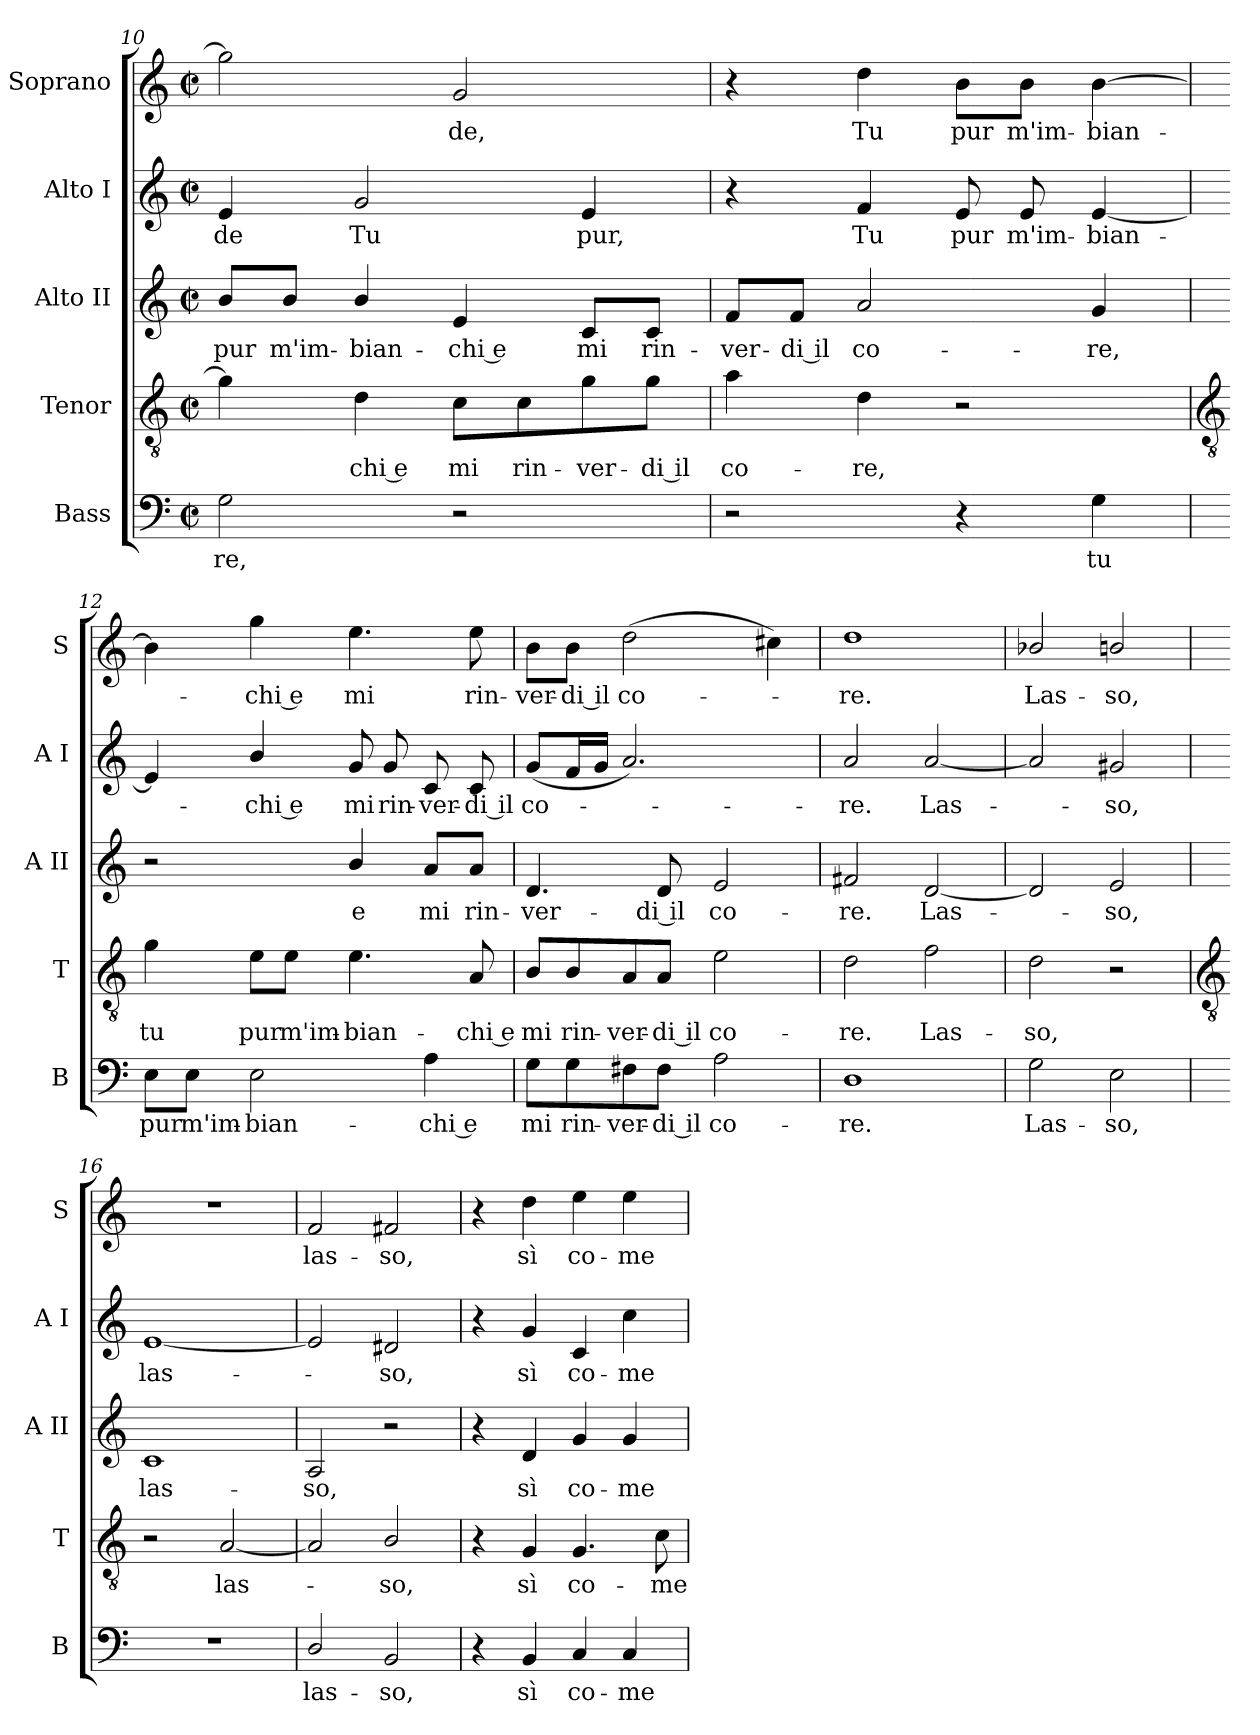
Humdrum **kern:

**kern	**text	**kern	**text	**kern	**text	**kern	**text	**kern	**text
*part5	*part5	*part4	*part4	*part3	*part3	*part2	*part2	*part1	*part1
*staff5	*staff5	*staff4	*staff4	*staff3	*staff3	*staff2	*staff2	*staff1	*staff1
*I"Bass	*	*I"Tenor	*	*I"Alto II	*	*I"Alto I	*	*I"Soprano	*
*I'B	*	*I'T	*	*I'A II	*	*I'A I	*	*I'S	*
*clefF4	*	*clefGv2	*	*clefG2	*	*clefG2	*	*clefG2	*
*k[]	*	*k[]	*	*k[]	*	*k[]	*	*k[]	*
*C:	*	*C:	*	*C:	*	*C:	*	*C:	*
*M2/2	*	*M2/2	*	*M2/2	*	*M2/2	*	*M2/2	*
*met(c|)	*	*met(c|)	*	*met(c|)	*	*met(c|)	*	*met(c|)	*
=10	=10	=10	=10	=10	=10	=10	=10	=10	=10
!	!LO:LY:b	!	!	!	!LO:LY:b	!	!LO:LY:b	!	!
2G	-re,	4g]	.	8b/L	pur	4e	-de	2gg]	.
!	!	!	!	!	!LO:LY:b	!	!	!	!
.	.	.	.	8b/J	m'im-	.	.	.	.
!	!	!	!LO:LY:b	!	!LO:LY:b	!	!LO:LY:b	!	!
.	.	4d	chi e	4b/	-bian-	2g	Tu	.	.
!	!	!	!LO:LY:b	!	!LO:LY:b	!	!	!	!LO:LY:b
2r	.	8c\L	mi	4e	-chi e	.	.	2g	de,
!	!	!	!LO:LY:b	!	!	!	!	!	!
.	.	8c\	rin-	.	.	.	.	.	.
!	!	!	!LO:LY:b	!	!LO:LY:b	!	!LO:LY:b	!	!
.	.	8g\	-ver-	8c/L	mi	4e	pur,	.	.
!	!	!	!LO:LY:b	!	!LO:LY:b	!	!	!	!
.	.	8g\J	-di il	8c/J	rin-	.	.	.	.
=11	=11	=11	=11	=11	=11	=11	=11	=11	=11
!	!	!	!LO:LY:b	!	!LO:LY:b	!	!	!	!
2r	.	4a	co-	8f/L	-ver-	4r	.	4r	.
!	!	!	!	!	!LO:LY:b	!	!	!	!
.	.	.	.	8f/J	-di il	.	.	.	.
!	!	!	!LO:LY:b	!	!LO:LY:b	!	!LO:LY:b	!	!LO:LY:b
.	.	4d	-re,	2a	co-	4f	Tu	4dd	Tu
!	!	!	!	!	!	!	!LO:LY:b	!	!LO:LY:b
4r	.	2r	.	.	.	8e	pur	8b\L	pur
!	!	!	!	!	!	!	!LO:LY:b	!	!LO:LY:b
.	.	.	.	.	.	8e	m'im-	8b\J	m'im-
!	!LO:LY:b	!	!	!	!LO:LY:b	!	!LO:LY:b	!	!LO:LY:b
4G	tu	.	.	4g	-re,	[4e	-bian-	[4b	-bian-
!!LO:LB:g=z
=12	=12	=12	=12	=12	=12	=12	=12	=12	=12
*	*	*clefGv2	*	*	*	*	*	*	*
!	!LO:LY:b	!	!LO:LY:b	!	!	!	!	!	!
8E\L	pur	4g	tu	2r	.	4e]	.	4b]	.
!	!LO:LY:b	!	!	!	!	!	!	!	!
8E\J	m'im-	.	.	.	.	.	.	.	.
!	!LO:LY:b	!	!LO:LY:b	!	!	!	!LO:LY:b	!	!LO:LY:b
2E	-bian-	8e\L	pur	.	.	4b/	chi e	4gg	chi e
!	!	!	!LO:LY:b	!	!	!	!	!	!
.	.	8e\J	m'im-	.	.	.	.	.	.
!	!	!	!LO:LY:b	!	!LO:LY:b	!	!LO:LY:b	!	!LO:LY:b
.	.	4.e	-bian-	4b/	e	8g	mi	4.ee	mi
!	!	!	!	!	!	!	!LO:LY:b	!	!
.	.	.	.	.	.	8g	rin-	.	.
!	!LO:LY:b	!	!	!	!LO:LY:b	!	!LO:LY:b	!	!
4A	-chi e	.	.	8a/L	mi	8c	-ver-	.	.
!	!	!	!LO:LY:b	!	!LO:LY:b	!	!LO:LY:b	!	!LO:LY:b
.	.	8A	-chi e	8a/J	rin-	8c	-di il	8ee	rin-
=13	=13	=13	=13	=13	=13	=13	=13	=13	=13
!	!LO:LY:b	!	!LO:LY:b	!	!LO:LY:b	!	!LO:LY:b	!	!LO:LY:b
8G\L	mi	8B/L	mi	4.d	-ver-	(<8gL	co-	8b\L	-ver-
!	!LO:LY:b	!	!LO:LY:b	!	!	!	!	!	!LO:LY:b
8G\	rin-	8B/	rin-	.	.	16fL	.	8b\J	-di il
.	.	.	.	.	.	16gJJ	.	.	.
!	!LO:LY:b	!	!LO:LY:b	!	!	!	!	!	!LO:LY:b
8F#X\	-ver-	8A/	-ver-	.	.	2.a)	.	(>2dd	co-
!	!LO:LY:b	!	!LO:LY:b	!	!LO:LY:b	!	!	!	!
8F#\J	-di il	8A/J	-di il	8d	-di il	.	.	.	.
!	!LO:LY:b	!	!LO:LY:b	!	!LO:LY:b	!	!	!	!
2A	co-	2e	co-	2e	co-	.	.	.	.
.	.	.	.	.	.	.	.	4cc#X)	.
=14	=14	=14	=14	=14	=14	=14	=14	=14	=14
!	!LO:LY:b	!	!LO:LY:b	!	!LO:LY:b	!	!LO:LY:b	!	!LO:LY:b
1D	-re.	2d	-re.	2f#X	-re.	2a	re.	1dd	re.
!	!	!	!LO:LY:b	!	!LO:LY:b	!	!LO:LY:b	!	!
.	.	2f	Las-	[2d	Las-	[2a	Las-	.	.
=15	=15	=15	=15	=15	=15	=15	=15	=15	=15
!	!LO:LY:b	!	!LO:LY:b	!	!	!	!	!	!LO:LY:b
2G	Las-	2d	-so,	2d]	.	2a]	.	2b-X/	Las-
!	!LO:LY:b	!	!	!	!LO:LY:b	!	!LO:LY:b	!	!LO:LY:b
2E	-so,	2r	.	2e	so,	2g#X	so,	2bn/	-so,
!!LO:LB:g=z
=16	=16	=16	=16	=16	=16	=16	=16	=16	=16
*	*	*clefGv2	*	*	*	*	*	*	*
!	!	!	!	!	!LO:LY:b	!	!LO:LY:b	!	!
1r	.	2r	.	1c	las-	[1e	las-	1r	.
!	!	!	!LO:LY:b	!	!	!	!	!	!
.	.	[2A	las-	.	.	.	.	.	.
=17	=17	=17	=17	=17	=17	=17	=17	=17	=17
!	!LO:LY:b	!	!	!	!LO:LY:b	!	!	!	!LO:LY:b
2D/	las-	2A]	.	2A	-so,	2e]	.	2f	las-
!	!LO:LY:b	!	!LO:LY:b	!	!	!	!LO:LY:b	!	!LO:LY:b
2BB	-so,	2B/	so,	2r	.	2d#X	so,	2f#X	-so,
=18	=18	=18	=18	=18	=18	=18	=18	=18	=18
4r	.	4r	.	4r	.	4r	.	4r	.
!	!LO:LY:b	!	!LO:LY:b	!	!LO:LY:b	!	!LO:LY:b	!	!LO:LY:b
4BB	sì	4G	sì	4d	sì	4g	sì	4dd	sì
!	!LO:LY:b	!	!LO:LY:b	!	!LO:LY:b	!	!LO:LY:b	!	!LO:LY:b
4C	co-	4.G	co-	4g	co-	4c	co-	4ee	co-
!	!LO:LY:b	!	!	!	!LO:LY:b	!	!LO:LY:b	!	!LO:LY:b
4C	-me	.	.	4g	-me	4cc	-me	4ee	-me
!	!	!	!LO:LY:b	!	!	!	!	!	!
.	.	8c	-me	.	.	.	.	.	.
=	=	=	=	=	=	=	=	=	=
*-	*-	*-	*-	*-	*-	*-	*-	*-	*-
